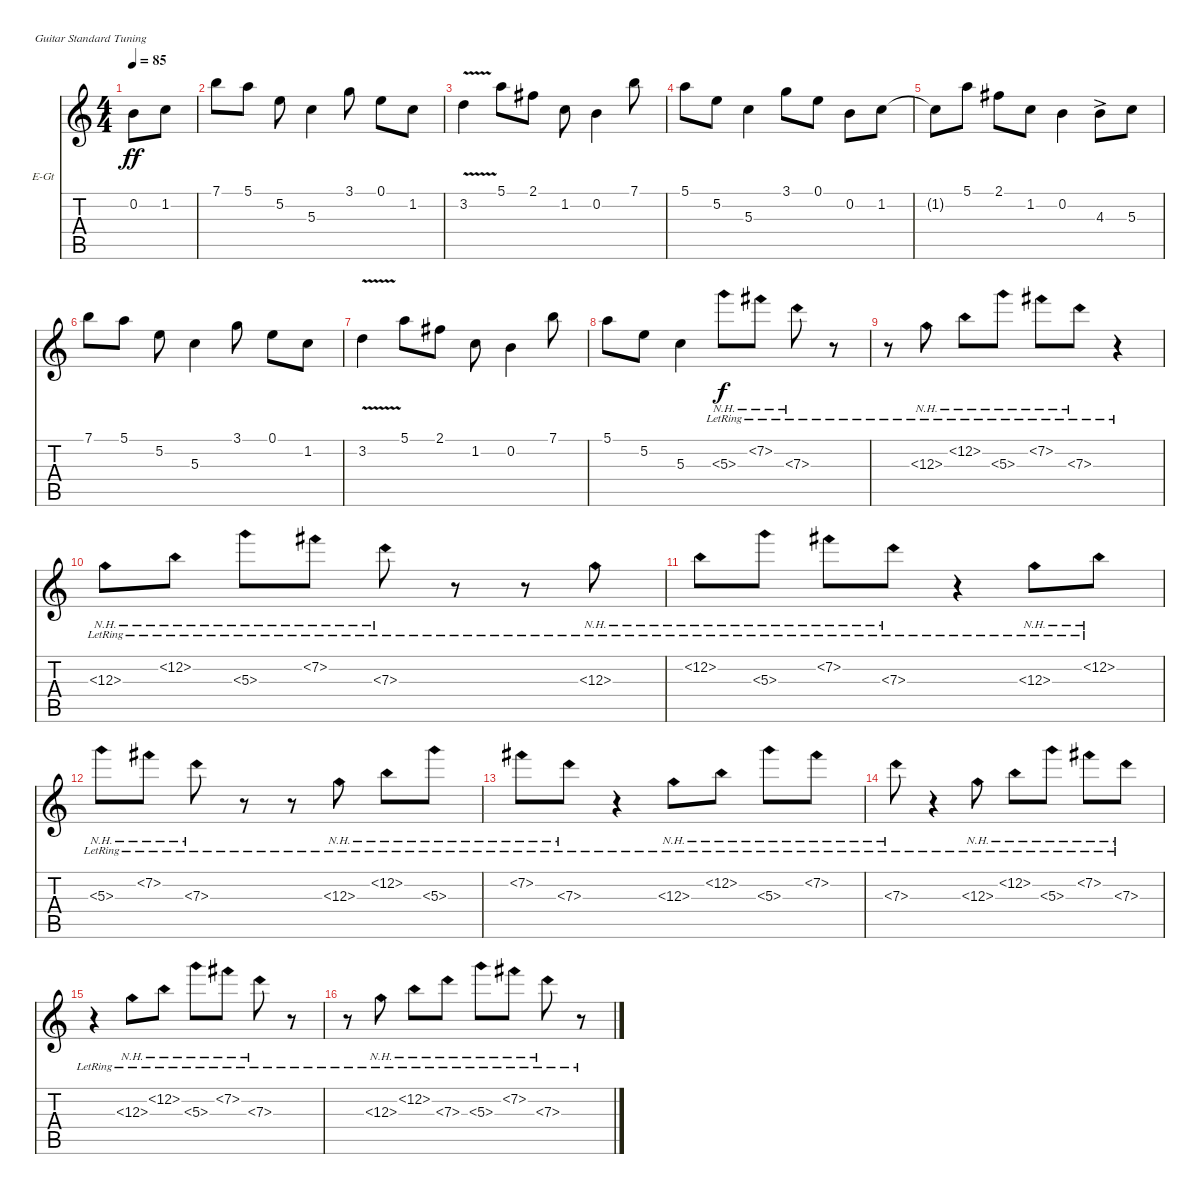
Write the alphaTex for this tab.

\defaultSystemsLayout 4
\bracketExtendMode nobrackets
\firstSystemTrackNameOrientation horizontal
\otherSystemsTrackNameOrientation horizontal
\track ("Jazz Guitar" "E-Gt") {instrument electricguitarjazz}
\staff {score tabs}
\tuning (E4 B3 G3 D3 A2 E2)
\ts (4 4)
\ac
\tempo 85
\clef g2
\ks c
0.2.8{dy ff instrument electricguitarjazz} 1.2.8 |
7.1.8 5.1.8 5.2.8 5.3.4 3.1.8 0.1.8 1.2.8 |
3.2{v}.4 5.1.8 2.1.8 1.2.8 0.2.4 7.1.8 |
5.1.8 5.2.8 5.3.4 3.1.8 0.1.8 0.2.8 1.2.8 |
1.2{t}.8 5.1.8 2.1.8 1.2.8 0.2.4 4.3{ac}.8 5.3.8 |
7.1.8 5.1.8 5.2.8 5.3.4 3.1.8 0.1.8 1.2.8 |
3.2{v}.4 5.1.8 2.1.8 1.2.8 0.2.4 7.1.8 |
5.1.8 5.2.8 5.3.4 5.3{nh lr}.8{dy f} 7.2{nh lr}.8 7.3{nh lr}.8 r.8 |
r.8 12.3{nh lr}.8 12.2{nh lr}.8 5.3{nh lr}.8 7.2{nh lr}.8 7.3{nh lr}.8 r.4 |
12.3{nh lr}.8 12.2{nh lr}.8 5.3{nh lr}.8 7.2{nh lr}.8 7.3{nh lr}.8 r.8 r.8 12.3{nh lr}.8 |
12.2{nh lr}.8 5.3{nh lr}.8 7.2{nh lr}.8 7.3{nh lr}.8 r.4 12.3{nh lr}.8 12.2{nh lr}.8 |
5.3{nh lr}.8 7.2{nh lr}.8 7.3{nh lr}.8 r.8 r.8 12.3{nh lr}.8 12.2{nh lr}.8 5.3{nh lr}.8 |
7.2{nh lr}.8 7.3{nh lr}.8 r.4 12.3{nh lr}.8 12.2{nh lr}.8 5.3{nh lr}.8 7.2{nh lr}.8 |
7.3{nh lr}.8 r.4 12.3{nh lr}.8 12.2{nh lr}.8 5.3{nh lr}.8 7.2{nh lr}.8 7.3{nh lr}.8 |
r.4 12.3{nh lr}.8 12.2{nh lr}.8 5.3{nh lr}.8 7.2{nh lr}.8 7.3{nh lr}.8 r.8 |
r.8 12.3{nh lr}.8 12.2{nh lr}.8 7.3{nh lr}.8 5.3{nh lr}.8 7.2{nh lr}.8 7.3{nh lr}.8 r.8
